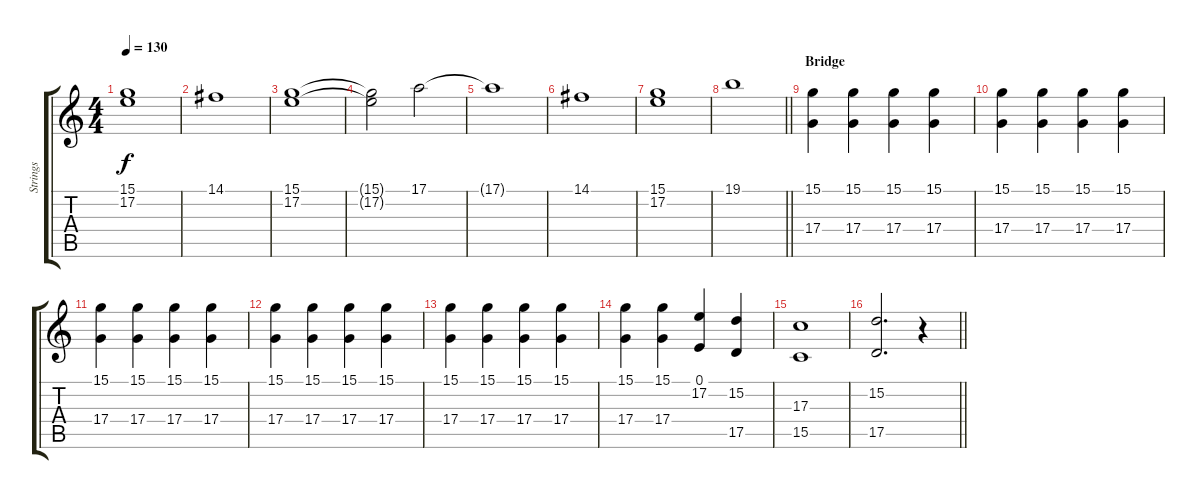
\track ("Strings" "Strings") {instrument synthstrings1}
\staff {score tabs}
\tuning (E4 B3 G3 D3 A2 E2) {hide}
\ts (4 4)
\tempo 130
\clef g2
\ks c
(15.1{t} 17.2{t}).1{dy f} |
14.1.1 |
(15.1 17.2).1 |
(15.1{t} 17.2{t}).2 17.1.2 |
17.1{t}.1 |
14.1.1 |
(15.1 17.2).1 |
\barLineRight lightlight
19.1.1 |
\section ("" "Bridge")
(15.1 17.4).4 (15.1 17.4).4 (15.1 17.4).4 (15.1 17.4).4 |
(15.1 17.4).4 (15.1 17.4).4 (15.1 17.4).4 (15.1 17.4).4 |
(15.1 17.4).4 (15.1 17.4).4 (15.1 17.4).4 (15.1 17.4).4 |
(15.1 17.4).4 (15.1 17.4).4 (15.1 17.4).4 (15.1 17.4).4 |
(15.1 17.4).4 (15.1 17.4).4 (15.1 17.4).4 (15.1 17.4).4 |
(15.1 17.4).4 (15.1 17.4).4 (0.1 17.2).4 (15.2 17.5).4 |
(17.3 15.5).1 |
\barLineRight lightlight
(15.2 17.5).2{d} r.4
